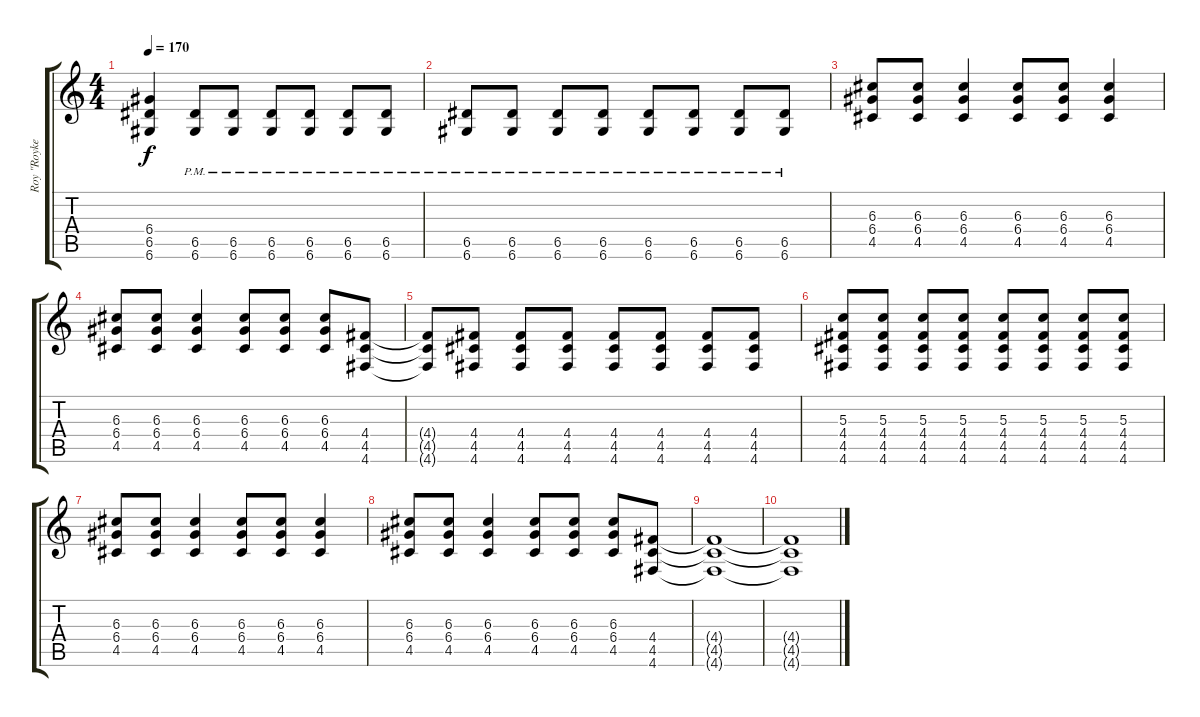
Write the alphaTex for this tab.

\track ("Roy \"Royke\" Snoeijers" "Roy \"Royke") {instrument distortionguitar}
\staff {score tabs}
\tuning (E4 B3 G3 D3 A2 D2) {hide}
\ts (4 4)
\tempo 170
\clef g2
\ks c
(6.4 6.5 6.6).4{dy f} (6.5{pm} 6.6{pm}).8 (6.5{pm} 6.6{pm}).8 (6.5{pm} 6.6{pm}).8 (6.5{pm} 6.6{pm}).8 (6.5{pm} 6.6{pm}).8 (6.5{pm} 6.6{pm}).8 |
(6.5{pm} 6.6{pm}).8 (6.5{pm} 6.6{pm}).8 (6.5{pm} 6.6{pm}).8 (6.5{pm} 6.6{pm}).8 (6.5{pm} 6.6{pm}).8 (6.5{pm} 6.6{pm}).8 (6.5{pm} 6.6{pm}).8 (6.5{pm} 6.6{pm}).8 |
(6.3 6.4 4.5).8 (6.3 6.4 4.5).8 (6.3 6.4 4.5).4 (6.3 6.4 4.5).8 (6.3 6.4 4.5).8 (6.3 6.4 4.5).4 |
(6.3 6.4 4.5).8 (6.3 6.4 4.5).8 (6.3 6.4 4.5).4 (6.3 6.4 4.5).8 (6.3 6.4 4.5).8 (6.3 6.4 4.5).8 (4.4 4.5 4.6).8 |
(4.4{t} 4.5{t} 4.6{t}).8 (4.4 4.5 4.6).8 (4.4 4.5 4.6).8 (4.4 4.5 4.6).8 (4.4 4.5 4.6).8 (4.4 4.5 4.6).8 (4.4 4.5 4.6).8 (4.4 4.5 4.6).8 |
(5.3 4.4 4.5 4.6).8 (5.3 4.4 4.5 4.6).8 (5.3 4.4 4.5 4.6).8 (5.3 4.4 4.5 4.6).8 (5.3 4.4 4.5 4.6).8 (5.3 4.4 4.5 4.6).8 (5.3 4.4 4.5 4.6).8 (5.3 4.4 4.5 4.6).8 |
(6.3 6.4 4.5).8 (6.3 6.4 4.5).8 (6.3 6.4 4.5).4 (6.3 6.4 4.5).8 (6.3 6.4 4.5).8 (6.3 6.4 4.5).4 |
(6.3 6.4 4.5).8 (6.3 6.4 4.5).8 (6.3 6.4 4.5).4 (6.3 6.4 4.5).8 (6.3 6.4 4.5).8 (6.3 6.4 4.5).8 (4.4 4.5 4.6).8 |
(4.4{t} 4.5{t} 4.6{t}).1 |
(4.4{t} 4.5{t} 4.6{t}).1
